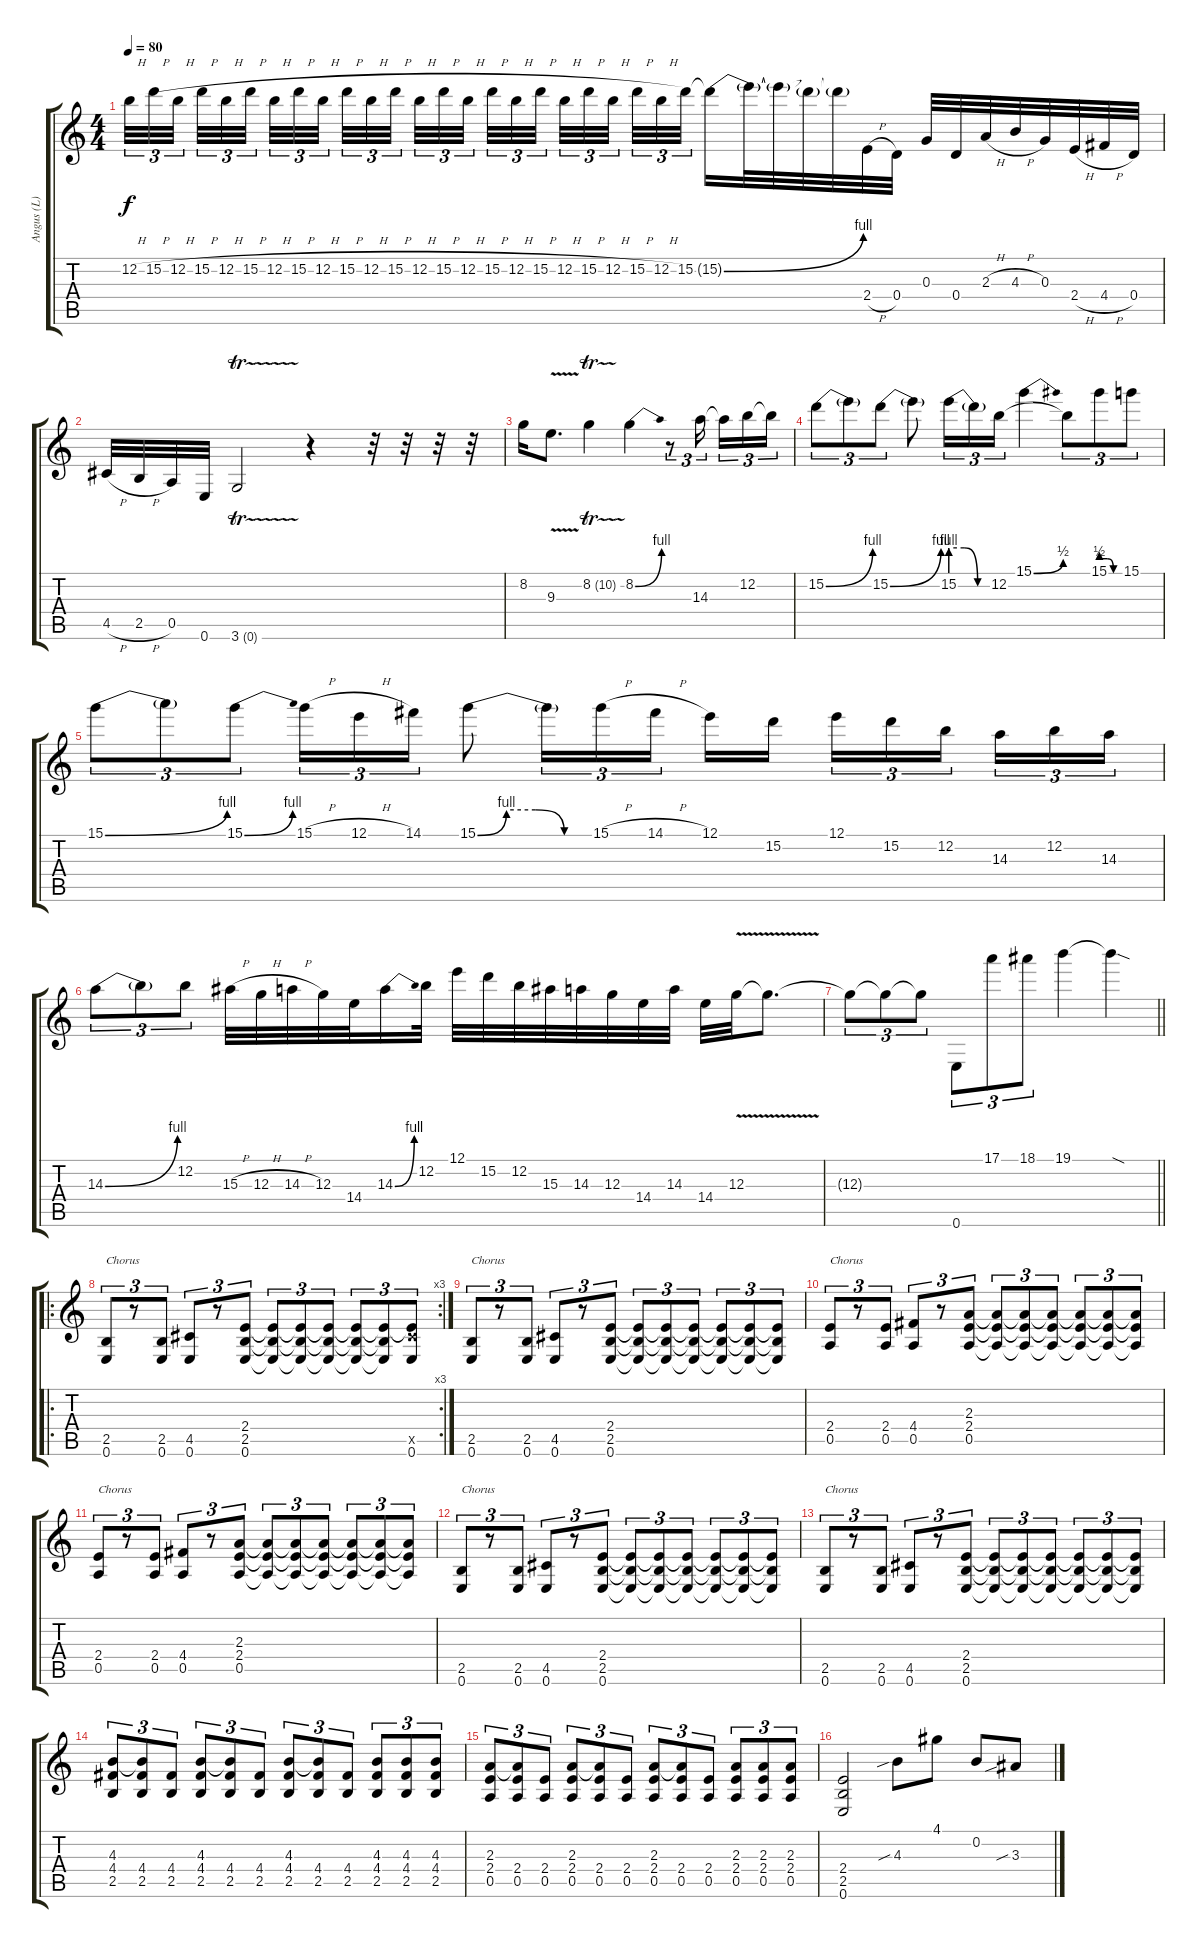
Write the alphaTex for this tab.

\track ("Angus (L)" "Angus (L)") {instrument overdrivenguitar}
\staff {score tabs}
\tuning (E4 B3 G3 D3 A2 E2) {hide}
\ts (4 4)
\tempo 80
\clef g2
\ks c
12.2{h}.32{tu (3 2) dy f} 15.2{h}.32{tu (3 2)} 12.2{h}.32{tu (3 2) beam splitsecondary} 15.2{h}.32{tu (3 2)} 12.2{h}.32{tu (3 2)} 15.2{h}.32{tu (3 2) beam splitsecondary} 12.2{h}.32{tu (3 2)} 15.2{h}.32{tu (3 2)} 12.2{h}.32{tu (3 2) beam splitsecondary} 15.2{h}.32{tu (3 2)} 12.2{h}.32{tu (3 2)} 15.2{h}.32{tu (3 2)} 12.2{h}.32{tu (3 2)} 15.2{h}.32{tu (3 2)} 12.2{h}.32{tu (3 2) beam splitsecondary} 15.2{h}.32{tu (3 2)} 12.2{h}.32{tu (3 2)} 15.2{h}.32{tu (3 2) beam splitsecondary} 12.2{h}.32{tu (3 2)} 15.2{h}.32{tu (3 2)} 12.2{h}.32{tu (3 2) beam splitsecondary} 15.2{h}.32{tu (3 2)} 12.2{h}.32{tu (3 2)} 15.2.32{tu (3 2)} 15.2{be (bend 0 0 60 4) t}.16 15.2{t}.32 15.2{t}.32 15.2{t}.32 15.2{t}.32 2.4{h}.32 0.4.32 0.3.32 0.4.32 2.3{h}.32 4.3{h}.32 0.3.32 2.4{h}.32 4.4{h}.32 0.4.32 |
4.5{h}.32 2.5{h}.32 0.5.32 0.6.32 3.6{tr (0 32)}.2 r.4 r.32 r.32 r.32 r.32 |
8.2.16 9.3{v}.8{d} 8.2{tr (10 32)}.4 8.2{be (bend 0 0 60 4)}.4 r.8{tu (3 2)} 14.3.16{tu (3 2) beam splitsecondary} 14.3{t}.16{tu (3 2)} 12.2.16{tu (3 2)} 12.2{t}.16{tu (3 2)} |
15.2{be (bend 0 0 60 4)}.8{tu (3 2)} 15.2{t}.8{tu (3 2)} 15.2{be (bend 0 0 60 4)}.8{tu (3 2)} 15.2{t}.8 15.2{be (custom 0 4 20 4 40 0 60 0)}.16{tu (3 2)} 15.2{t}.16{tu (3 2)} 12.2.16{tu (3 2)} 15.1{be (bend 0 0 60 2)}.4 12.2{t}.8{tu (3 2)} 15.1{be (custom 0 2 20 2 40 0 60 0)}.8{tu (3 2)} 15.1.8{tu (3 2)} |
15.1{be (bend 0 0 60 4)}.8{tu (3 2)} 15.1{t}.8{tu (3 2)} 15.1{be (bend 0 0 60 4)}.8{tu (3 2)} 15.1{h}.16{tu (3 2)} 12.1{h}.16{tu (3 2)} 14.1.16{tu (3 2)} 15.1{be (custom 0 0 15 4 30 4 45 0 60 0)}.8 15.1{t}.16{tu (3 2)} 15.1{h}.16{tu (3 2)} 14.1{h}.16{tu (3 2) beam splitsecondary} 12.1.16 15.2.16 12.1.16{tu (3 2)} 15.2.16{tu (3 2)} 12.2.16{tu (3 2) beam splitsecondary} 14.3.16{tu (3 2)} 12.2.16{tu (3 2)} 14.3.16{tu (3 2)} |
14.3{be (bend 0 0 60 4)}.8{tu (3 2)} 14.3{t}.8{tu (3 2)} 12.2.8{tu (3 2)} 15.3{h}.32 12.3{h}.32 14.3{h}.32 12.3.32 14.4.32 14.3{be (bend 0 0 60 4)}.16 12.2.32 12.1.32 15.2.32 12.2.32 15.3.32 14.3.32 12.3.32 14.4.32 14.3.32 14.4.32 12.3{v}.32 12.3{t}.8{d} |
\barLineRight lightlight
12.3{t}.8{tu (3 2)} 12.3{t}.8{tu (3 2)} 12.3{t}.8{tu (3 2)} 0.6.8{tu (3 2)} 17.1.8{tu (3 2)} 18.1.8{tu (3 2)} 19.1.4 19.1{sod t}.4 |
\ro
\rc 3
(2.5 0.6).8{tu (3 2) txt "Chorus"} r.8{tu (3 2)} (2.5 0.6).8{tu (3 2)} (4.5 0.6).8{tu (3 2)} r.8{tu (3 2)} (2.4 2.5 0.6).8{tu (3 2)} (2.4{t} 2.5{t} 0.6{t}).8{tu (3 2)} (2.4{t} 2.5{t} 0.6{t}).8{tu (3 2)} (2.4{t} 2.5{t} 0.6{t}).8{tu (3 2)} (2.4{t} 2.5{t} 0.6{t}).8{tu (3 2)} (2.4{t} 2.5{t} 0.6{t}).8{tu (3 2)} (2.4{t} 4.5{x} 0.6).8{tu (3 2)} |
(2.5 0.6).8{tu (3 2) txt "Chorus"} r.8{tu (3 2)} (2.5 0.6).8{tu (3 2)} (4.5 0.6).8{tu (3 2)} r.8{tu (3 2)} (2.4 2.5 0.6).8{tu (3 2)} (2.4{t} 2.5{t} 0.6{t}).8{tu (3 2)} (2.4{t} 2.5{t} 0.6{t}).8{tu (3 2)} (2.4{t} 2.5{t} 0.6{t}).8{tu (3 2)} (2.4{t} 2.5{t} 0.6{t}).8{tu (3 2)} (2.4{t} 2.5{t} 0.6{t}).8{tu (3 2)} (2.4{t} 2.5{t} 0.6{t}).8{tu (3 2)} |
(2.4 0.5).8{tu (3 2) txt "Chorus"} r.8{tu (3 2)} (2.4 0.5).8{tu (3 2)} (4.4 0.5).8{tu (3 2)} r.8{tu (3 2)} (2.3 2.4 0.5).8{tu (3 2)} (2.3{t} 2.4{t} 0.5{t}).8{tu (3 2)} (2.3{t} 2.4{t} 0.5{t}).8{tu (3 2)} (2.3{t} 2.4{t} 0.5{t}).8{tu (3 2)} (2.3{t} 2.4{t} 0.5{t}).8{tu (3 2)} (2.3{t} 2.4{t} 0.5{t}).8{tu (3 2)} (2.3{t} 2.4{t} 0.5{t}).8{tu (3 2)} |
(2.4 0.5).8{tu (3 2) txt "Chorus"} r.8{tu (3 2)} (2.4 0.5).8{tu (3 2)} (4.4 0.5).8{tu (3 2)} r.8{tu (3 2)} (2.3 2.4 0.5).8{tu (3 2)} (2.3{t} 2.4{t} 0.5{t}).8{tu (3 2)} (2.3{t} 2.4{t} 0.5{t}).8{tu (3 2)} (2.3{t} 2.4{t} 0.5{t}).8{tu (3 2)} (2.3{t} 2.4{t} 0.5{t}).8{tu (3 2)} (2.3{t} 2.4{t} 0.5{t}).8{tu (3 2)} (2.3{t} 2.4{t} 0.5{t}).8{tu (3 2)} |
(2.5 0.6).8{tu (3 2) txt "Chorus"} r.8{tu (3 2)} (2.5 0.6).8{tu (3 2)} (4.5 0.6).8{tu (3 2)} r.8{tu (3 2)} (2.4 2.5 0.6).8{tu (3 2)} (2.4{t} 2.5{t} 0.6{t}).8{tu (3 2)} (2.4{t} 2.5{t} 0.6{t}).8{tu (3 2)} (2.4{t} 2.5{t} 0.6{t}).8{tu (3 2)} (2.4{t} 2.5{t} 0.6{t}).8{tu (3 2)} (2.4{t} 2.5{t} 0.6{t}).8{tu (3 2)} (2.4{t} 2.5{t} 0.6{t}).8{tu (3 2)} |
(2.5 0.6).8{tu (3 2) txt "Chorus"} r.8{tu (3 2)} (2.5 0.6).8{tu (3 2)} (4.5 0.6).8{tu (3 2)} r.8{tu (3 2)} (2.4 2.5 0.6).8{tu (3 2)} (2.4{t} 2.5{t} 0.6{t}).8{tu (3 2)} (2.4{t} 2.5{t} 0.6{t}).8{tu (3 2)} (2.4{t} 2.5{t} 0.6{t}).8{tu (3 2)} (2.4{t} 2.5{t} 0.6{t}).8{tu (3 2)} (2.4{t} 2.5{t} 0.6{t}).8{tu (3 2)} (2.4{t} 2.5{t} 0.6{t}).8{tu (3 2)} |
(4.3 4.4 2.5).8{tu (3 2)} (4.3{t} 4.4 2.5).8{tu (3 2)} (4.4 2.5).8{tu (3 2)} (4.3 4.4 2.5).8{tu (3 2)} (4.3{t} 4.4 2.5).8{tu (3 2)} (4.4 2.5).8{tu (3 2)} (4.3 4.4 2.5).8{tu (3 2)} (4.3{t} 4.4 2.5).8{tu (3 2)} (4.4 2.5).8{tu (3 2)} (4.3 4.4 2.5).8{tu (3 2)} (4.3 4.4 2.5).8{tu (3 2)} (4.3 4.4 2.5).8{tu (3 2)} |
(2.3 2.4 0.5).8{tu (3 2)} (2.3{t} 2.4 0.5).8{tu (3 2)} (2.4 0.5).8{tu (3 2)} (2.3 2.4 0.5).8{tu (3 2)} (2.3{t} 2.4 0.5).8{tu (3 2)} (2.4 0.5).8{tu (3 2)} (2.3 2.4 0.5).8{tu (3 2)} (2.3{t} 2.4 0.5).8{tu (3 2)} (2.4 0.5).8{tu (3 2)} (2.3 2.4 0.5).8{tu (3 2)} (2.3 2.4 0.5).8{tu (3 2)} (2.3 2.4 0.5).8{tu (3 2)} |
(2.4 2.5 0.6).2 4.3{sib}.8 4.1.8 0.2.8 3.3{sib}.8
